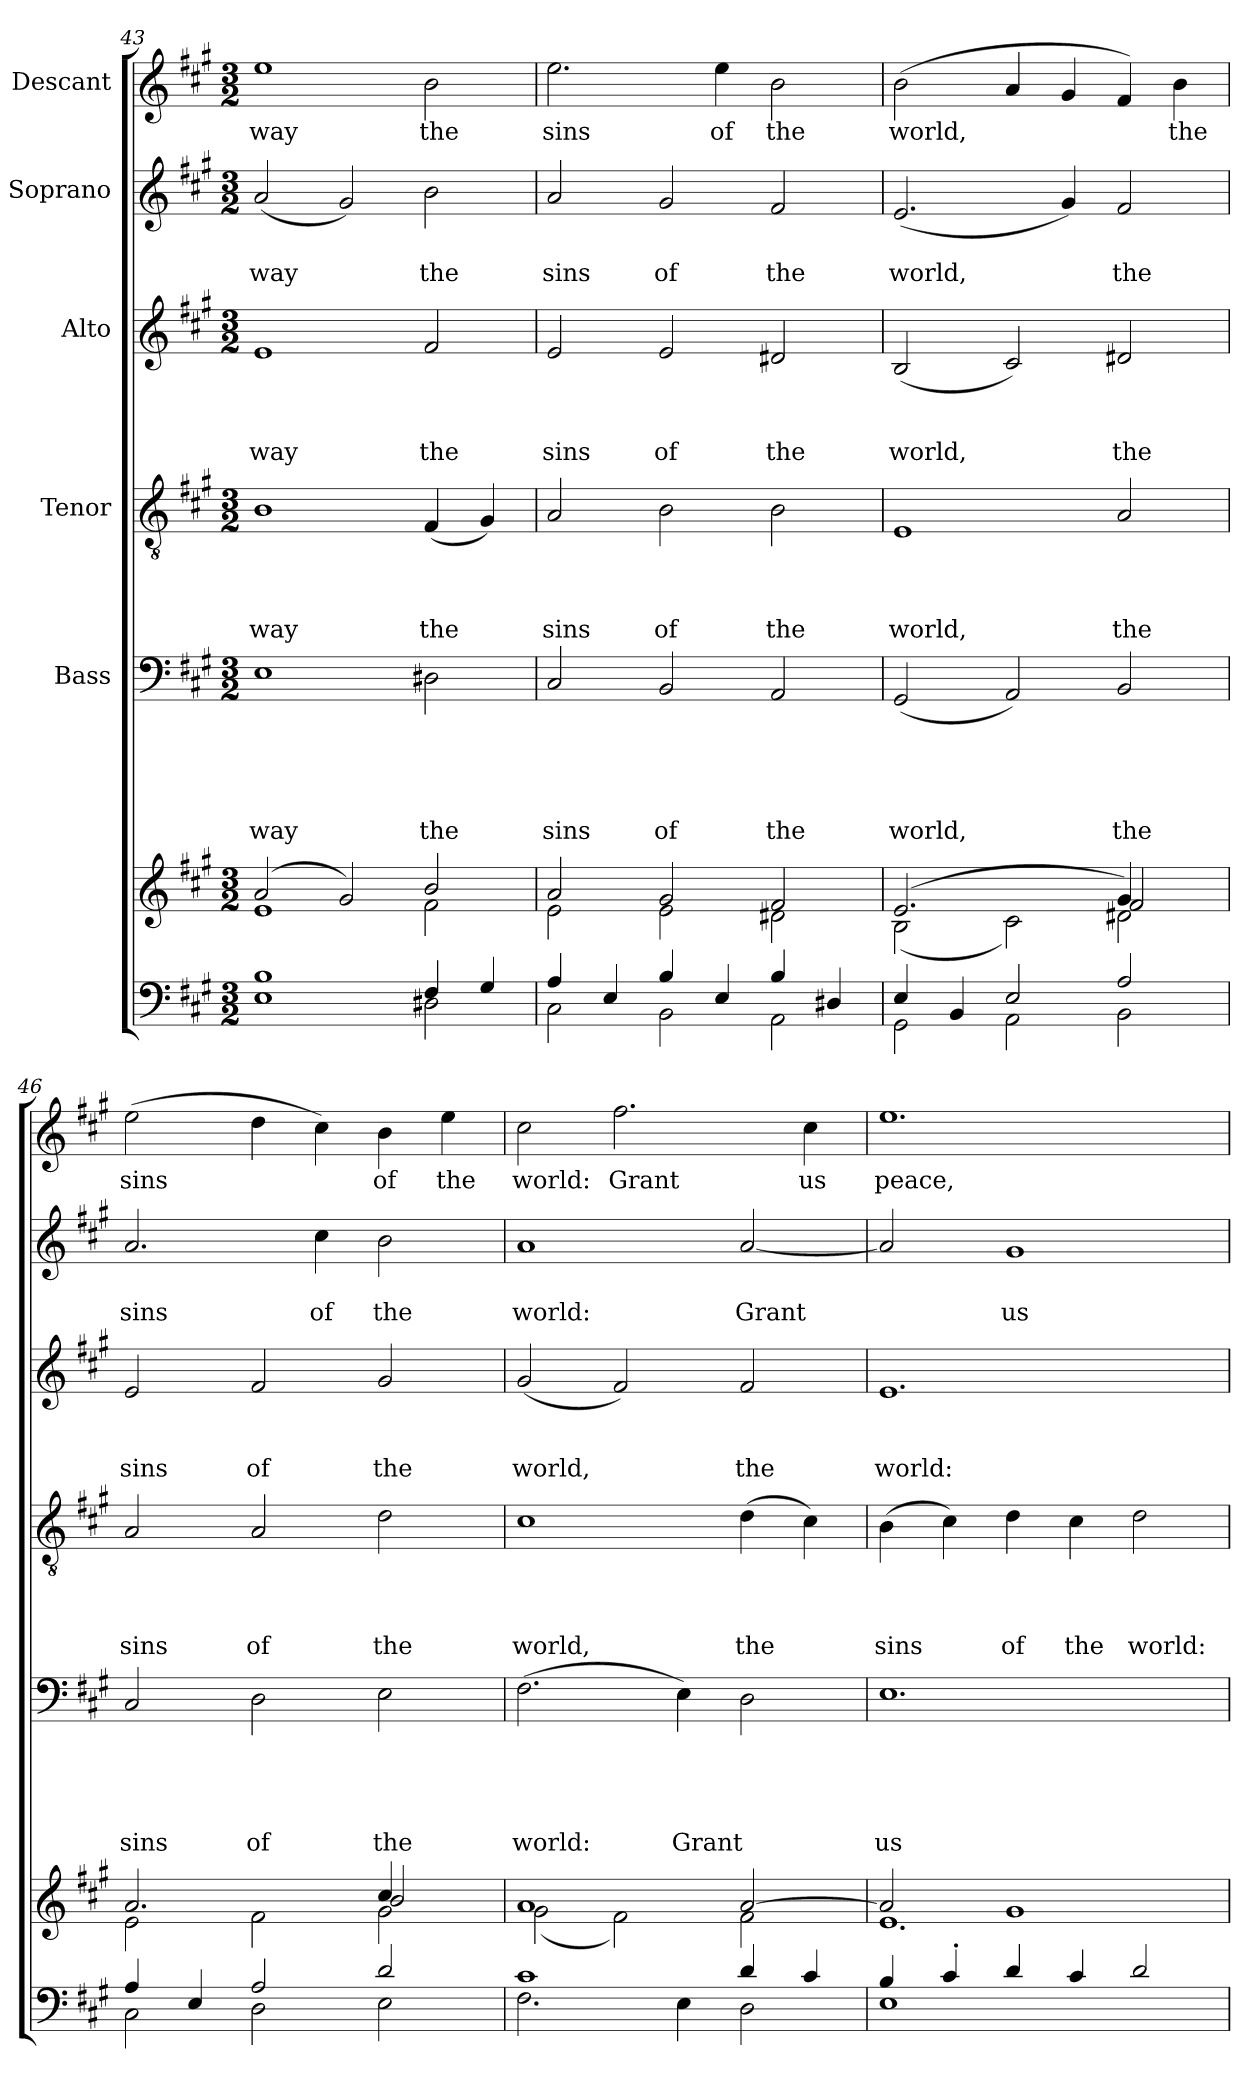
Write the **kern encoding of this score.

**kern	**kern	**kern	**text	**text	**text	**text	**text	**kern	**text	**text	**text	**text	**kern	**text	**text	**text	**kern	**text	**text	**kern	**text
*part6	*part6	*part5	*part5	*part5	*part5	*part5	*part5	*part4	*part4	*part4	*part4	*part4	*part3	*part3	*part3	*part3	*part2	*part2	*part2	*part1	*part1
*staff7	*staff6	*staff5	*staff5	*staff5	*staff5	*staff5	*staff5	*staff4	*staff4	*staff4	*staff4	*staff4	*staff3	*staff3	*staff3	*staff3	*staff2	*staff2	*staff2	*staff1	*staff1
*	*	*I"Bass	*	*	*	*	*	*I"Tenor	*	*	*	*	*I"Alto	*	*	*	*I"Soprano	*	*	*I"Descant	*
*clefF4	*clefG2	*clefF4	*	*	*	*	*	*clefGv2	*	*	*	*	*clefG2	*	*	*	*clefG2	*	*	*clefG2	*
*k[f#c#g#]	*k[f#c#g#]	*k[f#c#g#]	*	*	*	*	*	*k[f#c#g#]	*	*	*	*	*k[f#c#g#]	*	*	*	*k[f#c#g#]	*	*	*k[f#c#g#]	*
*A:	*A:	*A:	*	*	*	*	*	*A:	*	*	*	*	*A:	*	*	*	*A:	*	*	*A:	*
*M3/2	*M3/2	*M3/2	*	*	*	*	*	*M3/2	*	*	*	*	*M3/2	*	*	*	*M3/2	*	*	*M3/2	*
=43	=43	=43	=43	=43	=43	=43	=43	=43	=43	=43	=43	=43	=43	=43	=43	=43	=43	=43	=43	=43	=43
*^	*^	*	*	*	*	*	*	*	*	*	*	*	*	*	*	*	*	*	*	*	*
!	!	!	!	!	!	!	!	!	!LO:LY:b	!	!	!	!	!LO:LY:b	!	!	!	!LO:LY:b	!	!	!LO:LY:b	!	!LO:LY:b
1B	1E	(2a/	1e	1E	.	.	.	.	-way	1B	.	.	.	-way	1e	.	.	-way	(<2a/	.	-way	1ee	-way
.	.	2g#/)	.	.	.	.	.	.	.	.	.	.	.	.	.	.	.	.	2g#/)	.	.	.	.
!	!	!	!	!	!	!	!	!	!LO:LY:b	!	!	!	!	!LO:LY:b	!	!	!	!LO:LY:b	!	!	!LO:LY:b	!	!LO:LY:b
4F#/	2D#X\	2b/	2f#\	2D#X\	.	.	.	.	the	(<4F#/	.	.	.	the	2f#/	.	.	the	2b\	.	the	2b\	the
4G#/	.	.	.	.	.	.	.	.	.	4G#/)	.	.	.	.	.	.	.	.	.	.	.	.	.
!!LO:LB:g=z
=44	=44	=44	=44	=44	=44	=44	=44	=44	=44	=44	=44	=44	=44	=44	=44	=44	=44	=44	=44	=44	=44	=44	=44
!	!	!	!	!	!	!	!	!	!LO:LY:b	!	!	!	!	!LO:LY:b	!	!	!	!LO:LY:b	!	!	!LO:LY:b	!	!LO:LY:b
4A/	2C#\	2a/	2e\	2C#/	.	.	.	.	sins	2A/	.	.	.	sins	2e/	.	.	sins	2a/	.	sins	2.ee\	sins
4E/	.	.	.	.	.	.	.	.	.	.	.	.	.	.	.	.	.	.	.	.	.	.	.
!	!	!	!	!	!	!	!	!	!LO:LY:b	!	!	!	!	!LO:LY:b	!	!	!	!LO:LY:b	!	!	!LO:LY:b	!	!
4B/	2BB\	2g#/	2e\	2BB/	.	.	.	.	of	2B\	.	.	.	of	2e/	.	.	of	2g#/	.	of	.	.
!	!	!	!	!	!	!	!	!	!	!	!	!	!	!	!	!	!	!	!	!	!	!	!LO:LY:b
4E/	.	.	.	.	.	.	.	.	.	.	.	.	.	.	.	.	.	.	.	.	.	4ee\	of
!	!	!	!	!	!	!	!	!	!LO:LY:b	!	!	!	!	!LO:LY:b	!	!	!	!LO:LY:b	!	!	!LO:LY:b	!	!LO:LY:b
4B/	2AA\	2f#/	2d#X\	2AA/	.	.	.	.	the	2B\	.	.	.	the	2d#X/	.	.	the	2f#/	.	the	2b\	the
4D#X/	.	.	.	.	.	.	.	.	.	.	.	.	.	.	.	.	.	.	.	.	.	.	.
=45	=45	=45	=45	=45	=45	=45	=45	=45	=45	=45	=45	=45	=45	=45	=45	=45	=45	=45	=45	=45	=45	=45	=45
*	*	*^	*^	*	*	*	*	*	*	*	*	*	*	*	*	*	*	*	*	*	*	*	*
!	!	!	!	!	!	!	!	!	!	!	!LO:LY:b	!	!	!	!	!LO:LY:b	!	!	!	!LO:LY:b	!	!	!LO:LY:b	!	!LO:LY:b
4E/	2GG#\	(2.e/	(<2B\	1ryy	1ryy	(<2GG#/	.	.	.	.	world,	1E	.	.	.	world,	(<2B/	.	.	world,	(<2.e/	.	world,	(>2b\	world,
4BB/	.	.	.	.	.	.	.	.	.	.	.	.	.	.	.	.	.	.	.	.	.	.	.	.	.
2E/	2AA\	.	2c#\)	.	.	2AA/)	.	.	.	.	.	.	.	.	.	.	2c#/)	.	.	.	.	.	.	4a/	.
.	.	2.ryy	.	.	.	.	.	.	.	.	.	.	.	.	.	.	.	.	.	.	4g#/)	.	.	4g#/	.
!	!	!	!	!	!	!	!	!	!	!	!LO:LY:b	!	!	!	!	!LO:LY:b	!	!	!	!LO:LY:b	!	!	!LO:LY:b	!	!
2A/	2BB\	.	4g#/)	2f#/	2d#X\	2BB/	.	.	.	.	the	2A/	.	.	.	the	2d#X/	.	.	the	2f#/	.	the	4f#/)	.
!	!	!	!	!	!	!	!	!	!	!	!	!	!	!	!	!	!	!	!	!	!	!	!	!	!LO:LY:b
.	.	.	4ryy	.	.	.	.	.	.	.	.	.	.	.	.	.	.	.	.	.	.	.	.	4b\	the
=46	=46	=46	=46	=46	=46	=46	=46	=46	=46	=46	=46	=46	=46	=46	=46	=46	=46	=46	=46	=46	=46	=46	=46	=46	=46
!	!	!	!	!	!	!	!	!	!	!	!LO:LY:b	!	!	!	!	!LO:LY:b	!	!	!	!LO:LY:b	!	!	!LO:LY:b	!	!LO:LY:b
4A/	2C#\	2.a/	2e\	1ryy	1ryy	2C#/	.	.	.	.	sins	2A/	.	.	.	sins	2e/	.	.	sins	2.a/	.	sins	(>2ee\	sins
4E/	.	.	.	.	.	.	.	.	.	.	.	.	.	.	.	.	.	.	.	.	.	.	.	.	.
!	!	!	!	!	!	!	!	!	!	!	!LO:LY:b	!	!	!	!	!LO:LY:b	!	!	!	!LO:LY:b	!	!	!	!	!
2A/	2D\	.	2f#\	.	.	2D\	.	.	.	.	of	2A/	.	.	.	of	2f#/	.	.	of	.	.	.	4dd\	.
!	!	!	!	!	!	!	!	!	!	!	!	!	!	!	!	!	!	!	!	!	!	!	!LO:LY:b	!	!
.	.	2.ryy	.	.	.	.	.	.	.	.	.	.	.	.	.	.	.	.	.	.	4cc#\	.	of	4cc#\)	.
!	!	!	!	!	!	!	!	!	!	!	!LO:LY:b	!	!	!	!	!LO:LY:b	!	!	!	!LO:LY:b	!	!	!LO:LY:b	!	!LO:LY:b
2d/	2E\	.	4cc#/	2b/	2g#\	2E\	.	.	.	.	the	2d\	.	.	.	the	2g#/	.	.	the	2b\	.	the	4b\	of
!	!	!	!	!	!	!	!	!	!	!	!	!	!	!	!	!	!	!	!	!	!	!	!	!	!LO:LY:b
.	.	.	4ryy	.	.	.	.	.	.	.	.	.	.	.	.	.	.	.	.	.	.	.	.	4ee\	the
*	*	*	*v	*v	*v	*	*	*	*	*	*	*	*	*	*	*	*	*	*	*	*	*	*	*	*
=47	=47	=47	=47	=47	=47	=47	=47	=47	=47	=47	=47	=47	=47	=47	=47	=47	=47	=47	=47	=47	=47	=47	=47
!	!	!	!	!	!	!	!	!	!LO:LY:b	!	!	!	!	!LO:LY:b	!	!	!	!LO:LY:b	!	!	!LO:LY:b	!	!LO:LY:b
1c#	2.F#\	1a	(<2g#\	(>2.F#\	.	.	.	.	world:	1c#	.	.	.	world,	(<2g#/	.	.	world,	1a	.	world:	2cc#\	world:
!	!	!	!	!	!	!	!	!	!	!	!	!	!	!	!	!	!	!	!	!	!	!	!LO:LY:b
.	.	.	2f#\)	.	.	.	.	.	.	.	.	.	.	.	2f#/)	.	.	.	.	.	.	2.ff#\	Grant
!	!	!	!	!	!	!	!	!	!LO:LY:b	!	!	!	!	!	!	!	!	!	!	!	!	!	!
.	4E\	.	.	4E\)	.	.	.	.	Grant	.	.	.	.	.	.	.	.	.	.	.	.	.	.
!	!	!	!	!	!	!	!	!	!	!	!	!	!	!LO:LY:b	!	!	!	!LO:LY:b	!	!	!LO:LY:b	!	!
4d/	2D\	[>2a/	2f#\	2D\	.	.	.	.	.	(>4d\	.	.	.	the	2f#/	.	.	the	[<2a/	.	Grant	.	.
!	!	!	!	!	!	!	!	!	!	!	!	!	!	!	!	!	!	!	!	!	!	!	!LO:LY:b
4c#/	.	.	.	.	.	.	.	.	.	4c#\)	.	.	.	.	.	.	.	.	.	.	.	4cc#\	us
=48	=48	=48	=48	=48	=48	=48	=48	=48	=48	=48	=48	=48	=48	=48	=48	=48	=48	=48	=48	=48	=48	=48	=48
!	!	!	!	!	!	!	!	!	!LO:LY:b	!	!	!	!	!LO:LY:b	!	!	!	!LO:LY:b	!	!	!	!	!LO:LY:b
4B/	1E	2a/]	1.e	1.E	.	.	.	.	us	(>4B\	.	.	.	sins	1.e	.	.	world:	2a/]	.	.	1.ee	peace,
4c#'>/	.	.	.	.	.	.	.	.	.	4c#\)	.	.	.	.	.	.	.	.	.	.	.	.	.
!	!	!	!	!	!	!	!	!	!	!	!	!	!	!LO:LY:b	!	!	!	!	!	!	!LO:LY:b	!	!
4d/	.	1g#	.	.	.	.	.	.	.	4d\	.	.	.	of	.	.	.	.	1g#	.	us	.	.
!	!	!	!	!	!	!	!	!	!	!	!	!	!	!LO:LY:b	!	!	!	!	!	!	!	!	!
4c#/	.	.	.	.	.	.	.	.	.	4c#\	.	.	.	the	.	.	.	.	.	.	.	.	.
!	!	!	!	!	!	!	!	!	!	!	!	!	!	!LO:LY:b	!	!	!	!	!	!	!	!	!
2d/	2ryy	.	.	.	.	.	.	.	.	2d\	.	.	.	world:	.	.	.	.	.	.	.	.	.
*v	*v	*	*	*	*	*	*	*	*	*	*	*	*	*	*	*	*	*	*	*	*	*	*
*	*v	*v	*	*	*	*	*	*	*	*	*	*	*	*	*	*	*	*	*	*	*	*
=	=	=	=	=	=	=	=	=	=	=	=	=	=	=	=	=	=	=	=	=	=
*-	*-	*-	*-	*-	*-	*-	*-	*-	*-	*-	*-	*-	*-	*-	*-	*-	*-	*-	*-	*-	*-
